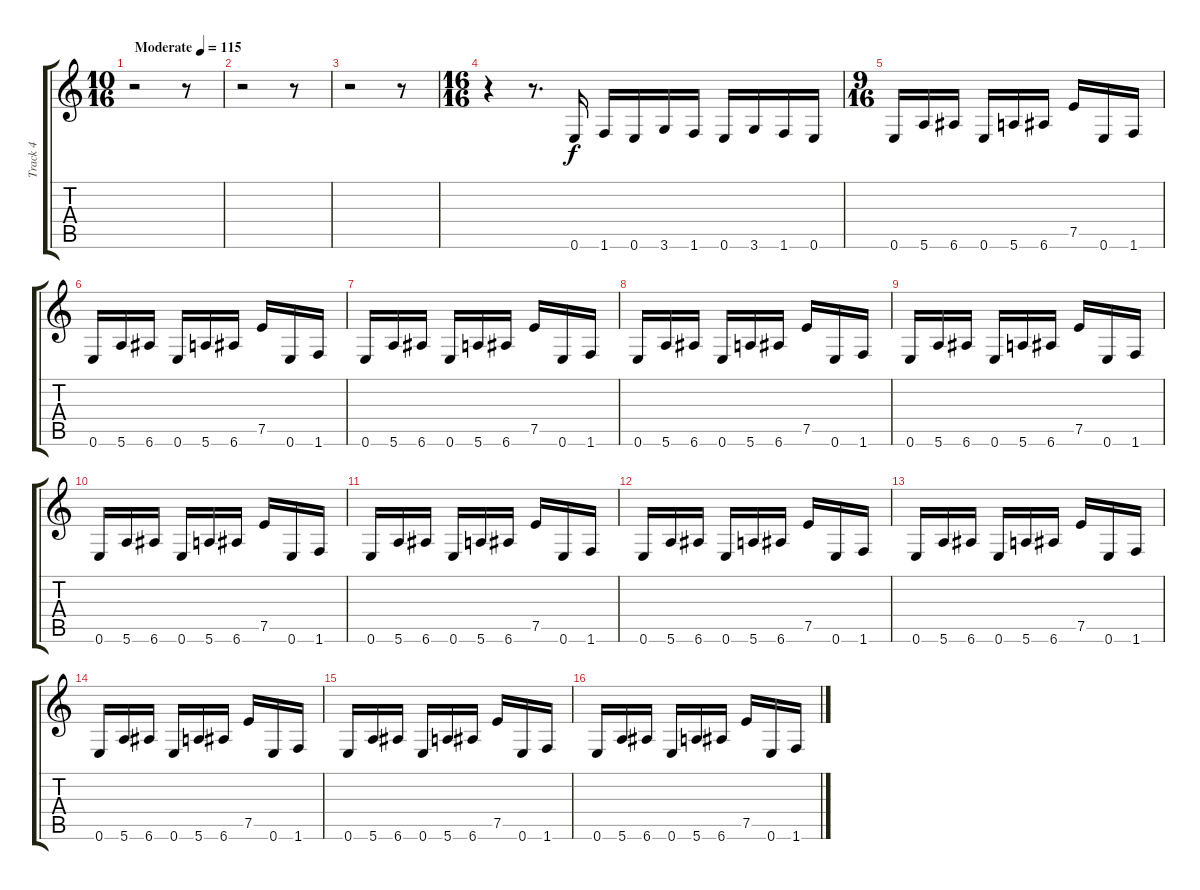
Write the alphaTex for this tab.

\track ("Track 4" "Track 4") {instrument electricbasspick}
\staff {score tabs}
\tuning (E4 B3 G3 D3 A2 E2) {hide}
\ts (10 16)
\tempo (115 "Moderate")
\clef g2
\ks c
r.2{dy f instrument electricbasspick} r.8 |
r.2 r.8 |
r.2 r.8 |
\ts (16 16)
r.4 r.8{d} 0.6.16 1.6.16 0.6.16 3.6.16 1.6.16 0.6.16 3.6.16 1.6.16 0.6.16 |
\ts (9 16)
0.6.16 5.6.16 6.6.16 0.6.16 5.6.16 6.6.16 7.5.16 0.6.16 1.6.16 |
0.6.16 5.6.16 6.6.16 0.6.16 5.6.16 6.6.16 7.5.16 0.6.16 1.6.16 |
0.6.16 5.6.16 6.6.16 0.6.16 5.6.16 6.6.16 7.5.16 0.6.16 1.6.16 |
0.6.16 5.6.16 6.6.16 0.6.16 5.6.16 6.6.16 7.5.16 0.6.16 1.6.16 |
0.6.16 5.6.16 6.6.16 0.6.16 5.6.16 6.6.16 7.5.16 0.6.16 1.6.16 |
0.6.16 5.6.16 6.6.16 0.6.16 5.6.16 6.6.16 7.5.16 0.6.16 1.6.16 |
0.6.16 5.6.16 6.6.16 0.6.16 5.6.16 6.6.16 7.5.16 0.6.16 1.6.16 |
0.6.16 5.6.16 6.6.16 0.6.16 5.6.16 6.6.16 7.5.16 0.6.16 1.6.16 |
0.6.16 5.6.16 6.6.16 0.6.16 5.6.16 6.6.16 7.5.16 0.6.16 1.6.16 |
0.6.16 5.6.16 6.6.16 0.6.16 5.6.16 6.6.16 7.5.16 0.6.16 1.6.16 |
0.6.16 5.6.16 6.6.16 0.6.16 5.6.16 6.6.16 7.5.16 0.6.16 1.6.16 |
0.6.16 5.6.16 6.6.16 0.6.16 5.6.16 6.6.16 7.5.16 0.6.16 1.6.16
